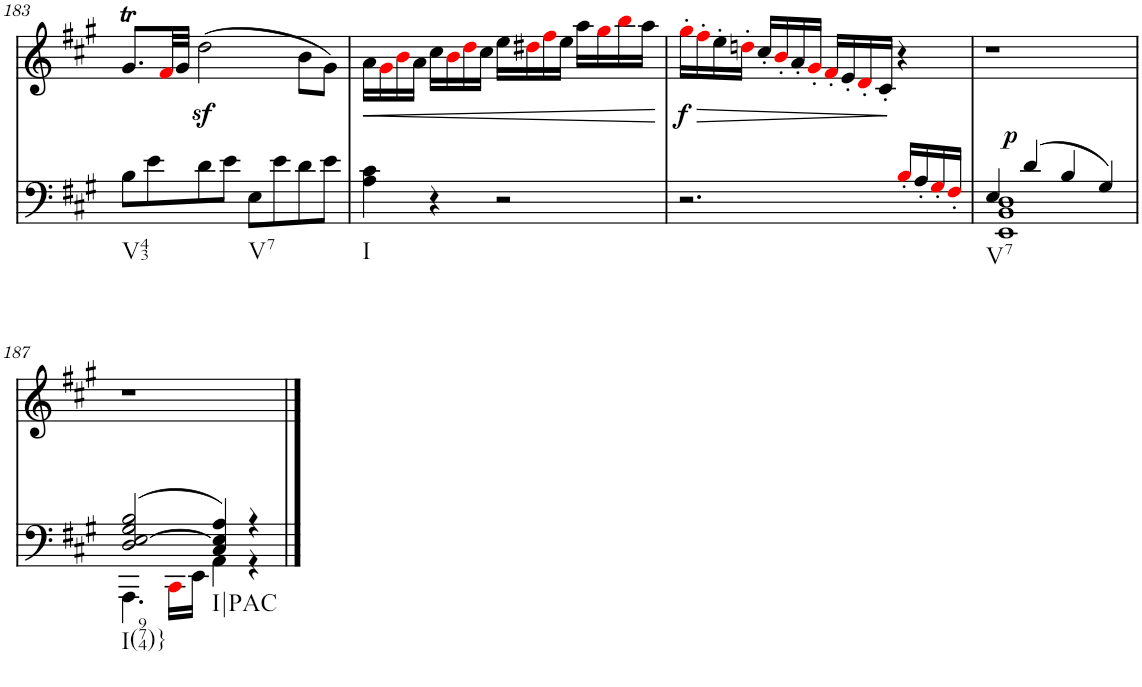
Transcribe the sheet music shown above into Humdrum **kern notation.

**kern	**dynam	**kern	**dynam
*part2	*part2	*part1	*part1
*staff2	*staff2	*staff1	*staff1
*I"piano	*	*I"piano	*
*I'Pno	*	*I'Pno	*
!!LO:PB:g=z
*clefF4	*	*clefG2	*
*k[f#c#g#]	*	*k[f#c#g#]	*
*A:	*	*A:	*
*M4/4	*	*M4/4	*
=183	=183	=183	=183
8B\L	.	8.g#t/L	.
8e\	.	.	.
.	.	32f#i/LL	.
.	.	32g#/JJJ	.
8d\	.	(2ddz<\	.
8e\J	.	.	.
8E\L	.	.	.
8e\	.	.	.
8d\	.	8b\L	.
8e\J	.	8g#\J)	.
=184	=184	=184	=184
!	!	!	!LO:HP:b
4A\ 4c#\	.	16a\LL	<
.	.	16g#i\	.
.	.	16bi\	.
.	.	16a\JJ	.
4r	.	16cc#\LL	.
.	.	16bi\	.
.	.	16ddi\	.
.	.	16cc#\JJ	.
2r	.	16ee\LL	.
.	.	16dd#Xi\	.
.	.	16ff#i\	.
.	.	16ee\JJ	.
.	.	16aa\LL	.
.	.	16gg#i\	.
.	.	16bbi\	.
.	.	16aa\JJ	.
.	.	.	[
=185	=185	=185	=185
!	!	!	!LO:DY:b
2.r	.	16gg#'i\LL	f
!	!	!	!LO:HP:b
.	.	16ff#'i\	>
.	.	16ee'\	.
.	.	16ddn'i\JJ	.
.	.	16cc#'/LL	.
.	.	16b'i/	.
.	.	16a'/	.
.	.	16g#'i/JJ	.
.	.	16f#'i/LL	.
.	.	16e'/	.
.	.	16d'i/	.
.	.	16c#'/JJ	.
16B'i/LL	.	4r	]
16A'/	.	.	.
16G#'i/	.	.	.
16F#'i/JJ	.	.	.
=186	=186	=186	=186
*^	*	*	*
!	!	!LO:DY:a	!	!
4E/	1EE 1BB 1D	p	1r	.
(4d/	.	.	.	.
4B/	.	.	.	.
4G#/)	.	.	.	.
!!LO:LB:g=z
=187	=187	=187	=187	=187
(2D/ [2E/ 2G#/ 2B/	4.AAA\	.	1r	.
.	16CC#i\LL	.	.	.
.	16EE\JJ	.	.	.
4C#/ 4E/] 4A/)	4AA\	.	.	.
4r	4r	.	.	.
*v	*v	*	*	*
==	==	==	==
*-	*-	*-	*-
